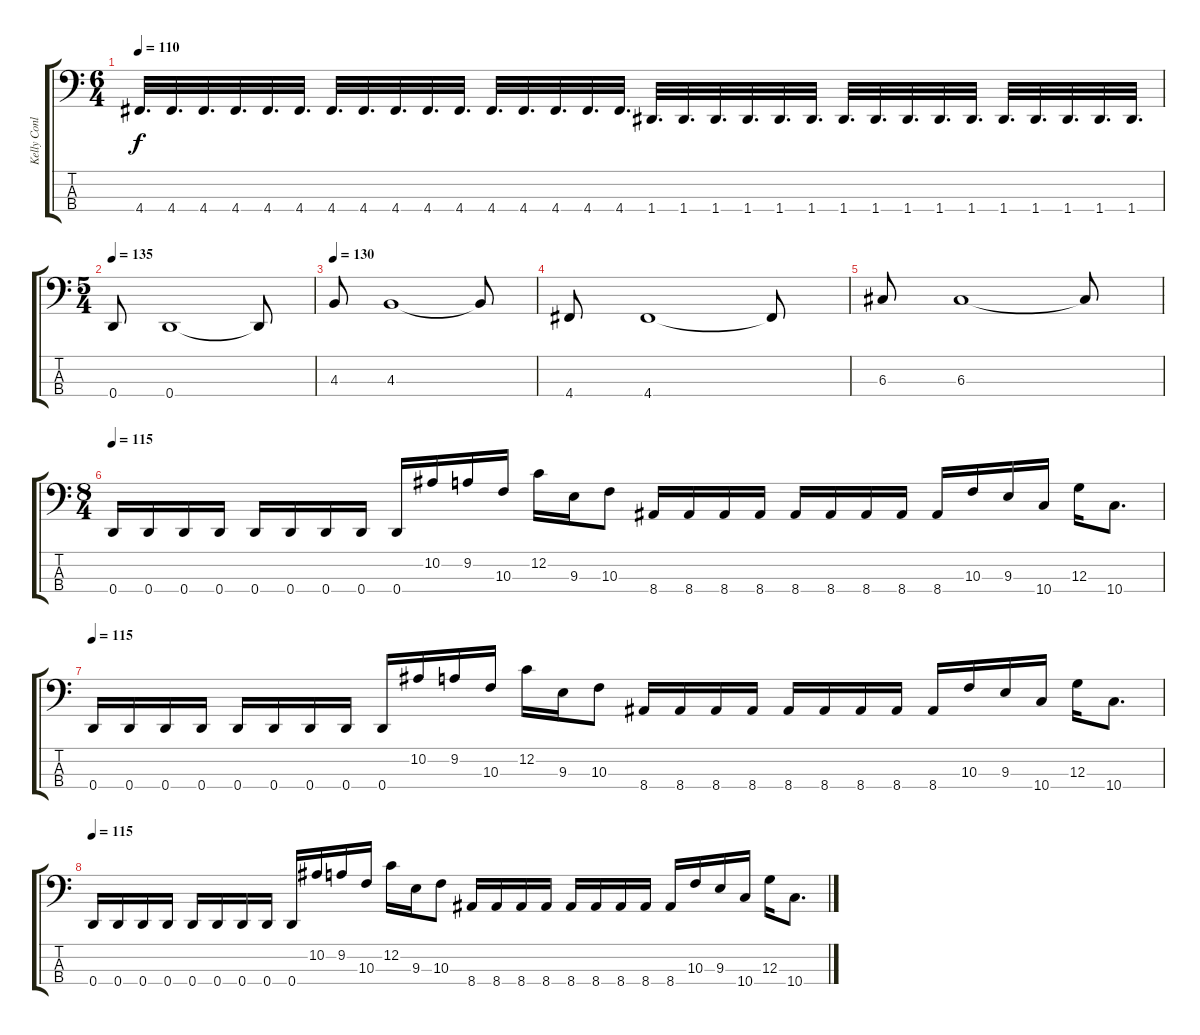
\track ("Kelly Conlon" "Kelly Conl") {instrument electricbassfinger}
\staff {score tabs}
\tuning (F2 C2 G1 D1) {hide}
\ts (6 4)
\tempo 110
\clef f4
\ks c
4.4.32{d dy f} 4.4.32{d} 4.4.32{d} 4.4.32{d} 4.4.32{d} 4.4.32{d} 4.4.32{d} 4.4.32{d} 4.4.32{d} 4.4.32{d} 4.4.32{d} 4.4.32{d} 4.4.32{d} 4.4.32{d} 4.4.32{d} 4.4.32{d} 1.4.32{d} 1.4.32{d} 1.4.32{d} 1.4.32{d} 1.4.32{d} 1.4.32{d} 1.4.32{d} 1.4.32{d} 1.4.32{d} 1.4.32{d} 1.4.32{d} 1.4.32{d} 1.4.32{d} 1.4.32{d} 1.4.32{d} 1.4.32{d} |
\ts (5 4)
\tempo 130
\tempo 135
0.4.8 0.4.1 0.4{t}.8 |
\tempo 130
4.3.8 4.3.1 4.3{t}.8 |
4.4.8 4.4.1 4.4{t}.8 |
6.3.8 6.3.1 6.3{t}.8 |
\ts (8 4)
\tempo 115
0.4.16 0.4.16 0.4.16 0.4.16 0.4.16 0.4.16 0.4.16 0.4.16 0.4.16 10.2.16 9.2.16 10.3.16 12.2.16 9.3.16 10.3.8 8.4.16 8.4.16 8.4.16 8.4.16 8.4.16 8.4.16 8.4.16 8.4.16 8.4.16 10.3.16 9.3.16 10.4.16 12.3.16 10.4.8{d} |
\tempo 115
0.4.16 0.4.16 0.4.16 0.4.16 0.4.16 0.4.16 0.4.16 0.4.16 0.4.16 10.2.16 9.2.16 10.3.16 12.2.16 9.3.16 10.3.8 8.4.16 8.4.16 8.4.16 8.4.16 8.4.16 8.4.16 8.4.16 8.4.16 8.4.16 10.3.16 9.3.16 10.4.16 12.3.16 10.4.8{d} |
\tempo 115
0.4.16 0.4.16 0.4.16 0.4.16 0.4.16 0.4.16 0.4.16 0.4.16 0.4.16 10.2.16 9.2.16 10.3.16 12.2.16 9.3.16 10.3.8 8.4.16 8.4.16 8.4.16 8.4.16 8.4.16 8.4.16 8.4.16 8.4.16 8.4.16 10.3.16 9.3.16 10.4.16 12.3.16 10.4.8{d}
